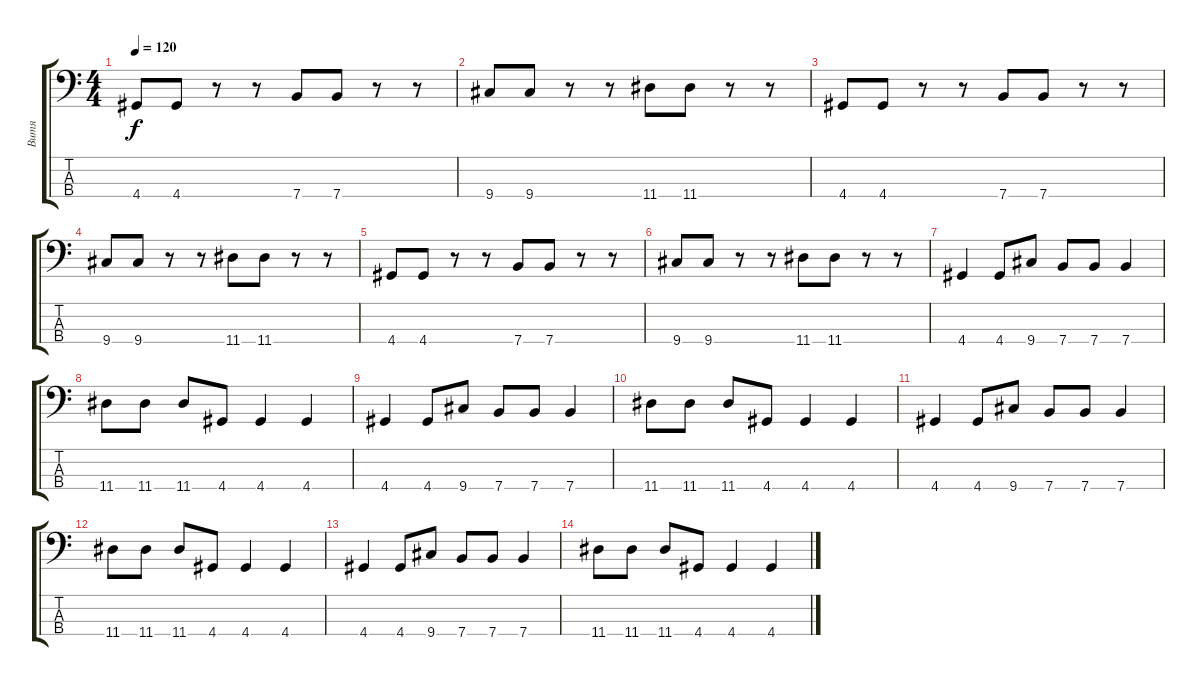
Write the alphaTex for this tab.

\track ("Витя" "Витя") {instrument electricbassfinger}
\staff {score tabs}
\tuning (G2 D2 A1 E1) {hide}
\ts (4 4)
\tempo 120
\clef f4
\ks c
4.4.8{dy f} 4.4.8 r.8 r.8 7.4.8 7.4.8 r.8 r.8 |
9.4.8 9.4.8 r.8 r.8 11.4.8 11.4.8 r.8 r.8 |
4.4.8 4.4.8 r.8 r.8 7.4.8 7.4.8 r.8 r.8 |
9.4.8 9.4.8 r.8 r.8 11.4.8 11.4.8 r.8 r.8 |
4.4.8 4.4.8 r.8 r.8 7.4.8 7.4.8 r.8 r.8 |
9.4.8 9.4.8 r.8 r.8 11.4.8 11.4.8 r.8 r.8 |
4.4.4 4.4.8 9.4.8 7.4.8 7.4.8 7.4.4 |
11.4.8 11.4.8 11.4.8 4.4.8 4.4.4 4.4.4 |
4.4.4 4.4.8 9.4.8 7.4.8 7.4.8 7.4.4 |
11.4.8 11.4.8 11.4.8 4.4.8 4.4.4 4.4.4 |
4.4.4 4.4.8 9.4.8 7.4.8 7.4.8 7.4.4 |
11.4.8 11.4.8 11.4.8 4.4.8 4.4.4 4.4.4 |
4.4.4 4.4.8 9.4.8 7.4.8 7.4.8 7.4.4 |
11.4.8 11.4.8 11.4.8 4.4.8 4.4.4 4.4.4
